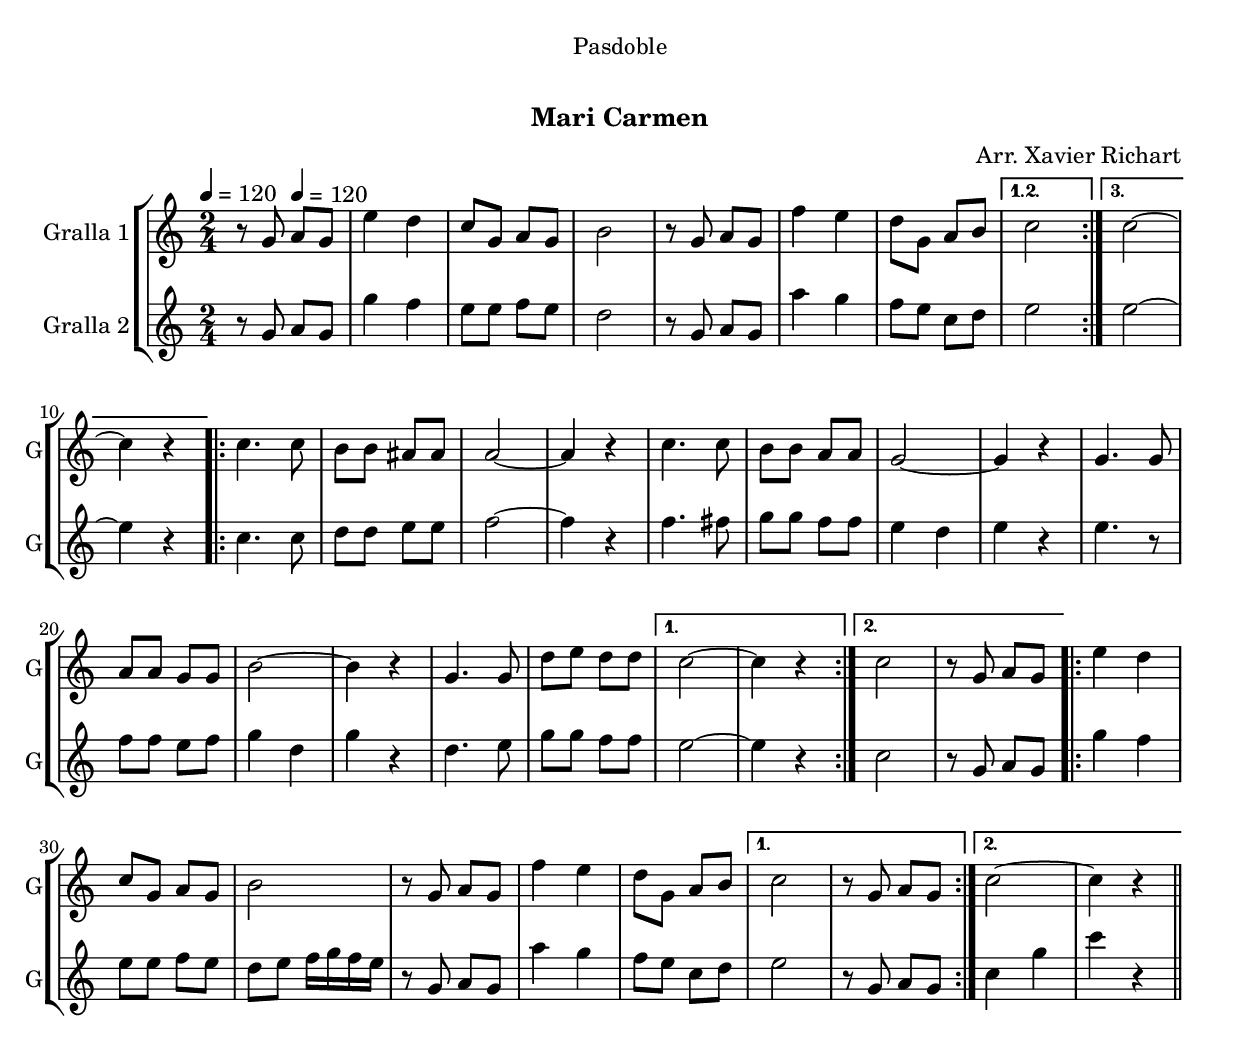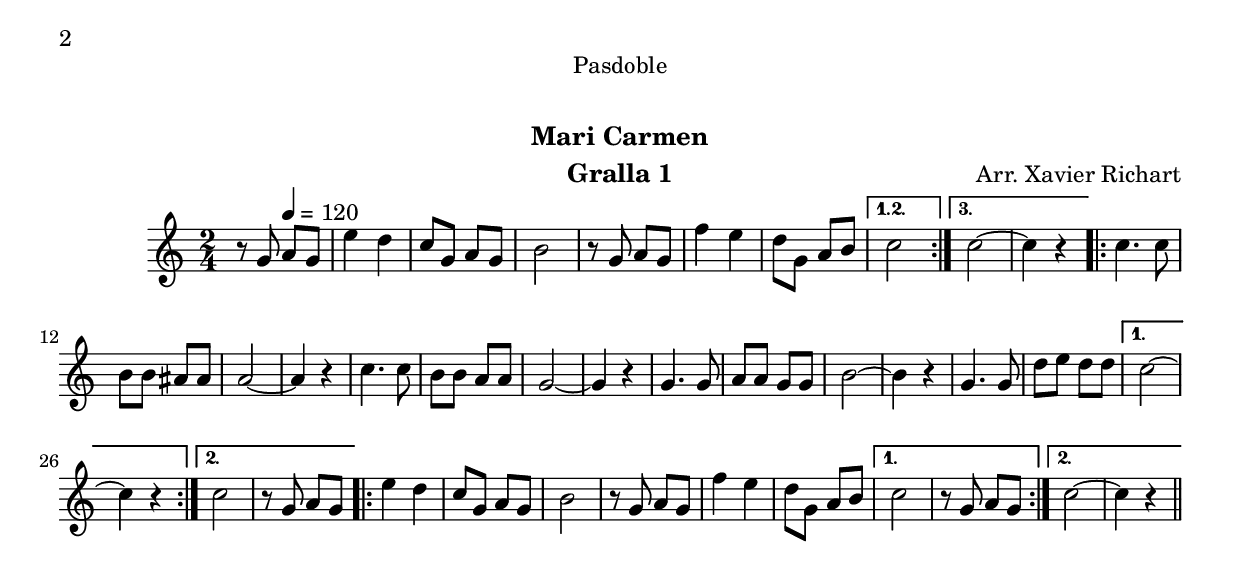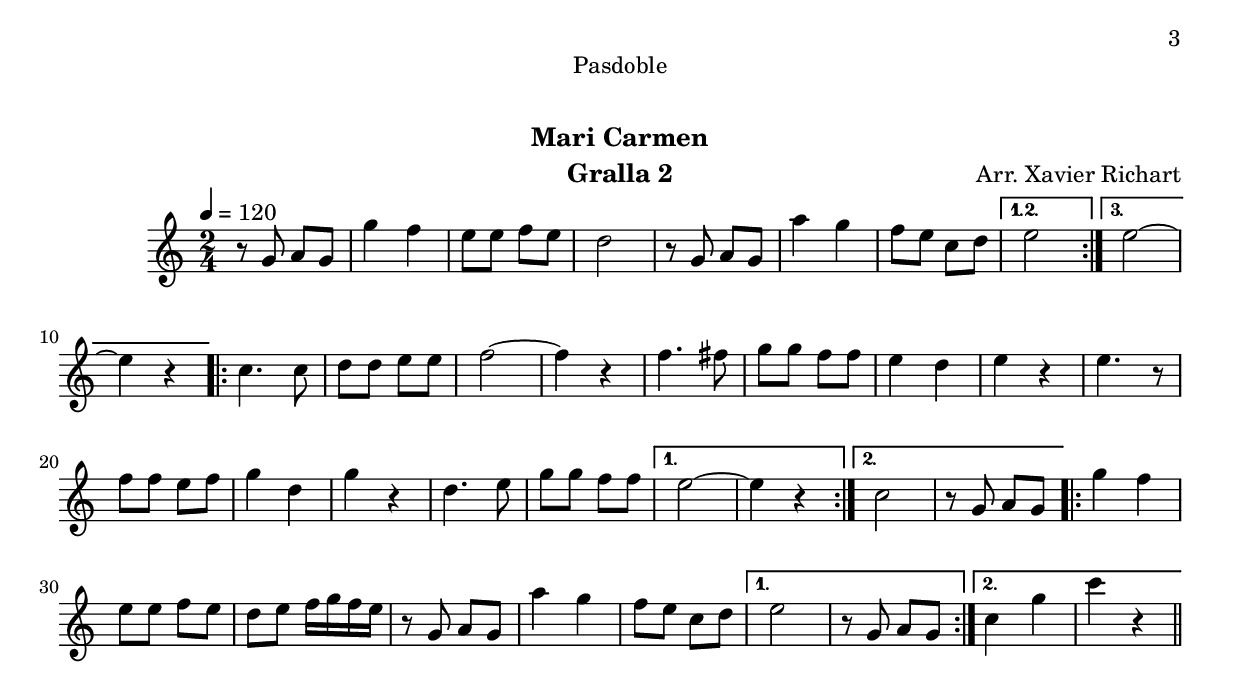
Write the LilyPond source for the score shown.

\version "2.16.0"

\header {
  dedication="Pasdoble"
  title="  "
  subtitle="Mari Carmen"
  subsubtitle=""
  poet=""
  meter=""
  piece=""
  composer="Arr. Xavier Richart"
  arranger=""
  opus=""
  instrument=""
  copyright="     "
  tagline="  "
}

liniaroAa =
\relative g'
{
  \clef treble
  \key c \major
  \time 2/4
  \repeat volta 3 { r8 g \tempo 4 = 120 a g  |
  e'4 d  |
  c8 g a g  |
  b2  |
  %05
  r8 g a g  |
  f'4 e  |
  d8 g, a b }
  \alternative { { c2 }
  { c2 ~  |
  %10
  c4 r } }
  \repeat volta 2 { c4. c8  |
  b8 b ais ais  |
  a2 ~  |
  a4 r  |
  %15
  c4. c8  |
  b8 b a a  |
  g2 ~  |
  g4 r  |
  g4. g8  |
  %20
  a8 a g g  |
  b2 ~  |
  b4 r  |
  g4. g8  |
  d'8 e d d }
  %25
  \alternative { { c2 ~  |
  c4 r }
  { c2  |
  r8 g a g } }
  \repeat volta 2 { e'4 d  |
  %30
  c8 g a g  |
  b2  |
  r8 g a g  |
  f'4 e  |
  d8 g, a b }
  %35
  \alternative { { c2  |
  r8 g a g }
  { c2 ~  |
  c4 r4 } } \bar "||" % kompletite
}

liniaroAb =
\relative g'
{
  \tempo 4 = 120
  \clef treble
  \key c \major
  \time 2/4
  \repeat volta 3 { r8 g a g  |
  g'4 f  |
  e8 e f e  |
  d2  |
  %05
  r8 g, a g  |
  a'4 g  |
  f8 e c d }
  \alternative { { e2 }
  { e2 ~  |
  %10
  e4 r } }
  \repeat volta 2 { c4. c8  |
  d8 d e e  |
  f2 ~  |
  f4 r  |
  %15
  f4. fis8  |
  g8 g f f  |
  e4 d  |
  e4 r  |
  e4. r8  | % kompletite
  %20
  f8 f e f  |
  g4 d  |
  g4 r  |
  d4. e8  |
  g8 g f f }
  %25
  \alternative { { e2 ~  |
  e4 r }
  { c2  |
  r8 g a g } }
  \repeat volta 2 { g'4 f  |
  %30
  e8 e f e  |
  d8 e f16 g f e  |
  r8 g, a g  |
  a'4 g  |
  f8 e c d }
  %35
  \alternative { { e2  |
  r8 g, a g }
  { c4 g'  |
  c4 r4 } } \bar "||" % kompletite
}

\bookpart {
  \score {
    \new StaffGroup {
      \override Score.RehearsalMark #'self-alignment-X = #LEFT
      <<
        \new Staff \with {instrumentName = #"Gralla 1" shortInstrumentName = #"G"} \liniaroAa
        \new Staff \with {instrumentName = #"Gralla 2" shortInstrumentName = #"G"} \liniaroAb
      >>
    }
    \layout {}
  }\score { \unfoldRepeats
    \new StaffGroup {
      \override Score.RehearsalMark #'self-alignment-X = #LEFT
      <<
        \new Staff \with {instrumentName = #"Gralla 1" shortInstrumentName = #"G"} \liniaroAa
        \new Staff \with {instrumentName = #"Gralla 2" shortInstrumentName = #"G"} \liniaroAb
      >>
    }
    \midi {}
  }
}

\bookpart {
  \header {instrument="Gralla 1"}
  \score {
    \new StaffGroup {
      \override Score.RehearsalMark #'self-alignment-X = #LEFT
      <<
        \new Staff \liniaroAa
      >>
    }
    \layout {}
  }\score { \unfoldRepeats
    \new StaffGroup {
      \override Score.RehearsalMark #'self-alignment-X = #LEFT
      <<
        \new Staff \liniaroAa
      >>
    }
    \midi {}
  }
}

\bookpart {
  \header {instrument="Gralla 2"}
  \score {
    \new StaffGroup {
      \override Score.RehearsalMark #'self-alignment-X = #LEFT
      <<
        \new Staff \liniaroAb
      >>
    }
    \layout {}
  }\score { \unfoldRepeats
    \new StaffGroup {
      \override Score.RehearsalMark #'self-alignment-X = #LEFT
      <<
        \new Staff \liniaroAb
      >>
    }
    \midi {}
  }
}

